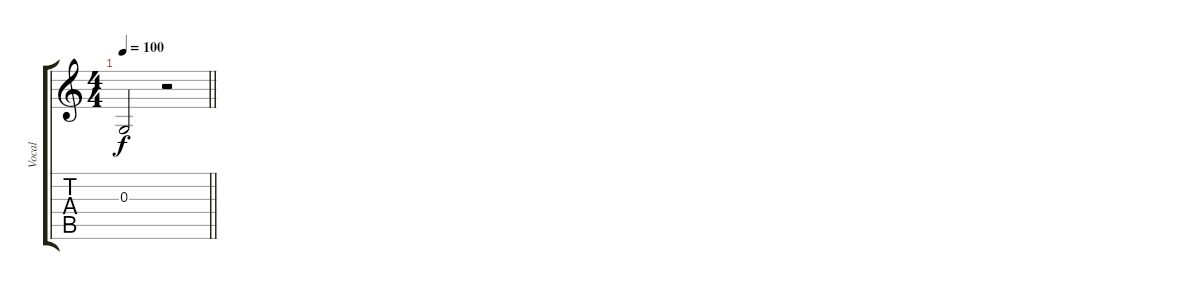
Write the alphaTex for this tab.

\track ("Vocal" "Vocal") {instrument acousticgrandpiano}
\staff {score tabs}
\tuning (E4 B3 G3 D3 A2 E2) {hide}
\ts (4 4)
\tempo 100
\clef g2
\barLineRight lightlight
\ks c
0.3{t}.2{dy f} r.2
